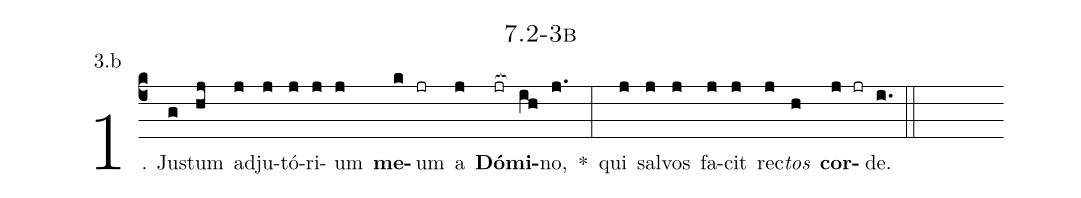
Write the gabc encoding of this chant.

name: 7.2-3b;
annotation: 3.b;
%%
(c4)1. Jus(g)tum(hj) ad(j)ju(j)tó(j)ri(j)um(j) <b>me</b>(k)um(jr) a(j) <b>Dó</b>(jr[ocb:1{])<b>mi</b>(ih[ocb:0}])no,(j.) *(:) qui(j) sal(j)vos(j) fa(j)cit(j) rec(j)<i>tos</i>(h) <b>cor</b>(j jr)de.(i.) (::)
